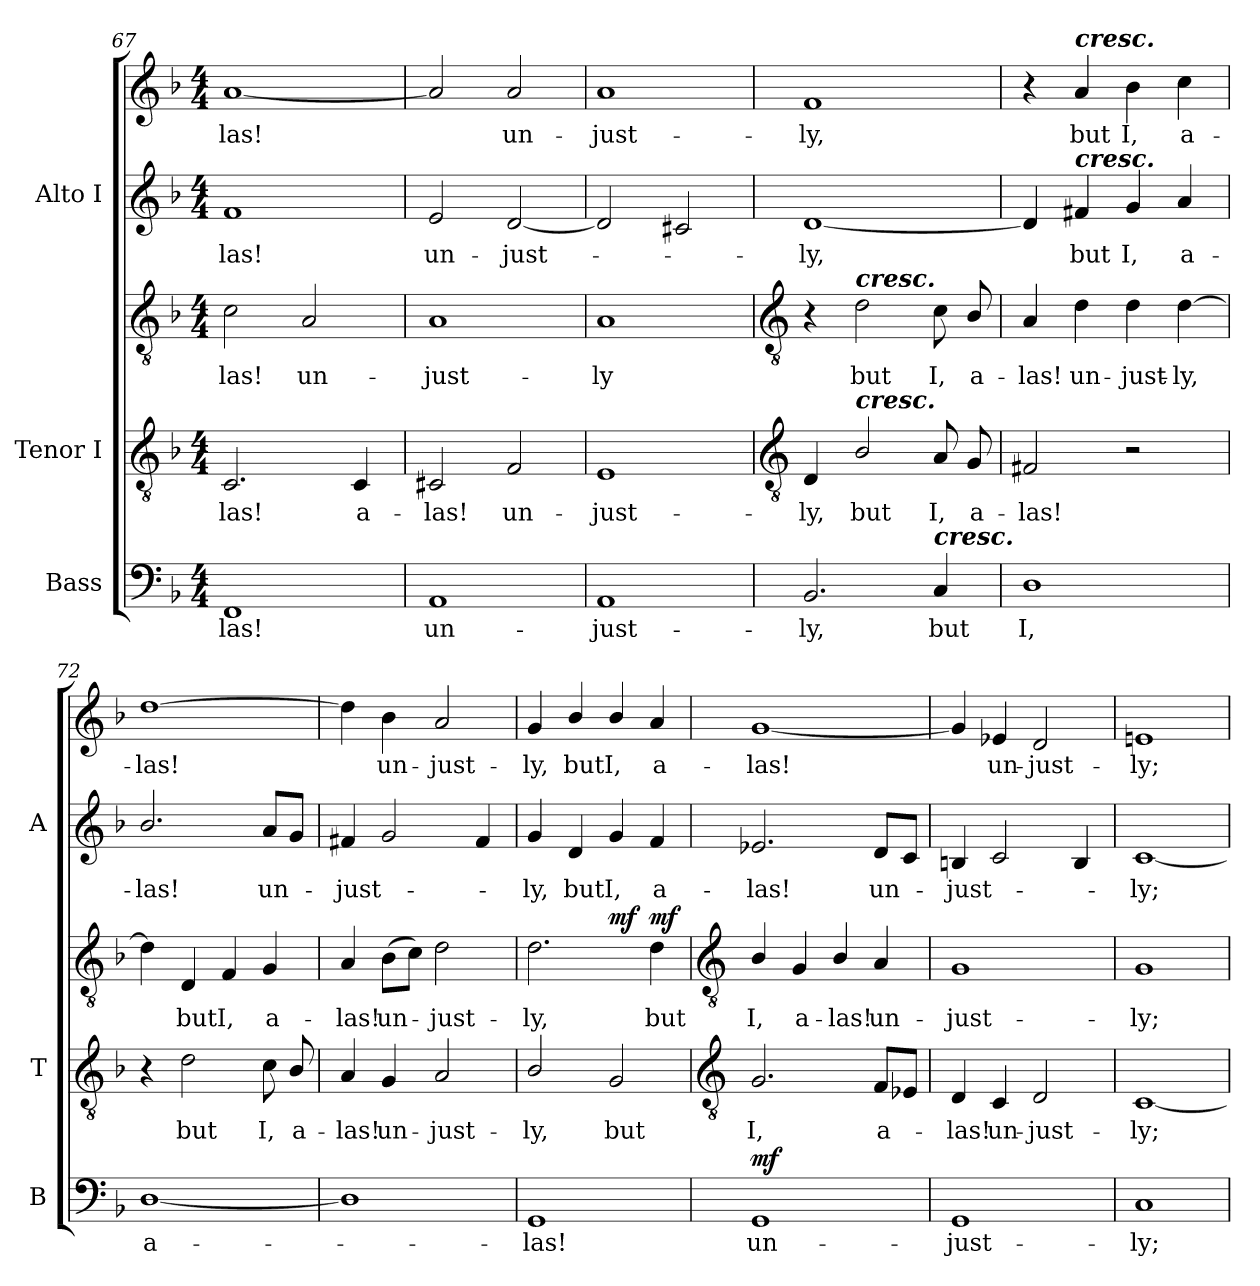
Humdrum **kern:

**kern	**text	**dynam	**kern	**text	**kern	**text	**dynam	**kern	**text	**kern	**text	**dynam
*part3	*part3	*part3	*part2	*part2	*part2	*part2	*part2	*part1	*part1	*part1	*part1	*part1
*staff5	*staff5	*staff5	*staff4	*staff4	*staff3	*staff3	*staff3/4	*staff2	*staff2	*staff1	*staff1	*staff1/2
*I"Bass	*	*	*I"Tenor I	*	*	*	*	*I"Alto I	*	*	*	*
*I'B	*	*	*I'T	*	*	*	*	*I'A	*	*	*	*
*clefF4	*	*	*clefGv2	*	*clefGv2	*	*	*clefG2	*	*clefG2	*	*
*k[b-]	*	*	*k[b-]	*	*k[b-]	*	*	*k[b-]	*	*k[b-]	*	*
*F:	*	*	*F:	*	*F:	*	*	*F:	*	*F:	*	*
*M4/4	*	*	*M4/4	*	*M4/4	*	*	*M4/4	*	*M4/4	*	*
=67	=67	=67	=67	=67	=67	=67	=67	=67	=67	=67	=67	=67
!	!LO:LY:b	!	!	!LO:LY:b	!	!LO:LY:b	!	!	!LO:LY:b	!	!LO:LY:b	!
1FF	-las!	.	2.C	-las!	2c	-las!	.	1f	las!	[1a	-las!	.
!	!	!	!	!	!	!LO:LY:b	!	!	!	!	!	!
.	.	.	.	.	2A	un-	.	.	.	.	.	.
!	!	!	!	!LO:LY:b	!	!	!	!	!	!	!	!
.	.	.	4C	a-	.	.	.	.	.	.	.	.
=68	=68	=68	=68	=68	=68	=68	=68	=68	=68	=68	=68	=68
!	!LO:LY:b	!	!	!LO:LY:b	!	!LO:LY:b	!	!	!LO:LY:b	!	!	!
1AA	un-	.	2C#X	-las!	1A	-just-	.	2e	-un-	2a]	.	.
!	!	!	!	!LO:LY:b	!	!	!	!	!LO:LY:b	!	!LO:LY:b	!
.	.	.	2F/	un-	.	.	.	[2d	-just-	2a	un-	.
=69	=69	=69	=69	=69	=69	=69	=69	=69	=69	=69	=69	=69
!	!LO:LY:b	!	!	!LO:LY:b	!	!LO:LY:b	!	!	!	!	!LO:LY:b	!
1AA	-just-	.	1E	just-	1A	-ly	.	2d]	.	1a	just-	.
.	.	.	.	.	.	.	.	2c#X	.	.	.	.
!!LO:LB:g=z
=70	=70	=70	=70	=70	=70	=70	=70	=70	=70	=70	=70	=70
*	*	*	*clefGv2	*	*clefGv2	*	*	*	*	*	*	*
!	!LO:LY:b	!	!	!LO:LY:b	!	!	!	!	!LO:LY:b	!	!LO:LY:b	!
2.BB-	-ly,	.	4D	-ly,	4r	.	.	[1d	ly,	1f	-ly,	.
!	!	!	!	!	!LO:TX:a:Bi:t=cresc.	!	!	!	!	!	!	!
!	!	!	!LO:TX:a:Bi:t=cresc.	!	!	!	!	!	!	!	!	!
!	!	!	!	!LO:LY:b	!	!LO:LY:b	!	!	!	!	!	!
.	.	.	2B-/	but	2d	-but	.	.	.	.	.	.
!LO:TX:a:Bi:t=cresc.	!	!	!	!	!	!	!	!	!	!	!	!
!	!LO:LY:b	!	!	!LO:LY:b	!	!LO:LY:b	!	!	!	!	!	!
4C	but	.	8A	I,	8c	I,	.	.	.	.	.	.
!	!	!	!	!LO:LY:b	!	!LO:LY:b	!	!	!	!	!	!
.	.	.	8G	a-	8B-/	a-	.	.	.	.	.	.
=71	=71	=71	=71	=71	=71	=71	=71	=71	=71	=71	=71	=71
!	!LO:LY:b	!	!	!LO:LY:b	!	!LO:LY:b	!	!	!	!	!	!
1D	I,	.	2F#X	las!	4A	-las!	.	4d]	.	4r	.	.
!	!	!	!	!	!	!	!	!	!	!LO:TX:a:Bi:t=cresc.	!	!
!	!	!	!	!	!	!	!	!LO:TX:a:Bi:t=cresc.	!	!	!	!
!	!	!	!	!	!	!LO:LY:b	!	!	!LO:LY:b	!	!LO:LY:b	!
.	.	.	.	.	4d	un-	.	4f#X	-but	4a	but	.
!	!	!	!	!	!	!LO:LY:b	!	!	!LO:LY:b	!	!LO:LY:b	!
.	.	.	2r	.	4d	-just-	.	4g	I,	4b-	I,	.
!	!	!	!	!	!	!LO:LY:b	!	!	!LO:LY:b	!	!LO:LY:b	!
.	.	.	.	.	[4d	-ly,	.	4a	a-	4cc	a-	.
=72	=72	=72	=72	=72	=72	=72	=72	=72	=72	=72	=72	=72
!	!LO:LY:b	!	!	!	!	!	!	!	!LO:LY:b	!	!LO:LY:b	!
[1D/	a-	.	4r	.	4d]	.	.	2.b-/	las!	[1dd	-las!	.
!	!	!	!	!LO:LY:b	!	!LO:LY:b	!	!	!	!	!	!
.	.	.	2d	-but	4D	but	.	.	.	.	.	.
!	!	!	!	!	!	!LO:LY:b	!	!	!	!	!	!
.	.	.	.	.	4F	I,	.	.	.	.	.	.
!	!	!	!	!LO:LY:b	!	!LO:LY:b	!	!	!LO:LY:b	!	!	!
.	.	.	8c	I,	4G	a-	.	8aL	un-	.	.	.
!	!	!	!	!LO:LY:b	!	!	!	!	!	!	!	!
.	.	.	8B-/	a-	.	.	.	8gJ	.	.	.	.
=73	=73	=73	=73	=73	=73	=73	=73	=73	=73	=73	=73	=73
!	!	!	!	!LO:LY:b	!	!LO:LY:b	!	!	!LO:LY:b	!	!	!
1D]	.	.	4A	-las!	4A	-las!	.	4f#X	-just-	4dd]	.	.
!	!	!	!	!LO:LY:b	!	!LO:LY:b	!	!	!	!	!LO:LY:b	!
.	.	.	4G	un-	(>8B-L	un-	.	2g/	.	4b-	un-	.
.	.	.	.	.	8cJ)	.	.	.	.	.	.	.
!	!	!	!	!LO:LY:b	!	!LO:LY:b	!	!	!	!	!LO:LY:b	!
.	.	.	2A	-just-	2d	just-	.	.	.	2a	-just-	.
.	.	.	.	.	.	.	.	4f#	.	.	.	.
=74	=74	=74	=74	=74	=74	=74	=74	=74	=74	=74	=74	=74
!	!LO:LY:b	!	!	!LO:LY:b	!	!LO:LY:b	!	!	!LO:LY:b	!	!LO:LY:b	!
1GG	las!	.	2B-/	ly,	2.d	-ly,	.	4g/	-ly,	4g	ly,	.
!	!	!	!	!	!	!	!	!	!LO:LY:b	!	!LO:LY:b	!LO:DY:b=2
!	!	!	!	!	!	!	!	!	!	!	!	!LO:DY:n=1:b
.	.	.	.	.	.	.	.	4d	but	4b-/	but	mf mf
!	!	!	!	!LO:LY:b	!	!	!LO:DY:b=2	!	!LO:LY:b	!	!LO:LY:b	!
.	.	.	2G	but	.	.	mf	4g/	I,	4b-/	I,	.
!	!	!	!	!	!	!LO:LY:b	!LO:DY:b	!	!LO:LY:b	!	!LO:LY:b	!
.	.	.	.	.	4d	but	mf	4f/	a-	4a	a-	.
!!LO:LB:g=z
=75	=75	=75	=75	=75	=75	=75	=75	=75	=75	=75	=75	=75
*	*	*	*clefGv2	*	*clefGv2	*	*	*	*	*	*	*
!	!LO:LY:b	!LO:DY:b	!	!LO:LY:b	!	!LO:LY:b	!	!	!LO:LY:b	!	!LO:LY:b	!
1GG	un-	mf	2.G	-I,	4B-/	I,	.	2.e-X	las!	[1g/	-las!	.
!	!	!	!	!	!	!LO:LY:b	!	!	!	!	!	!
.	.	.	.	.	4G	a-	.	.	.	.	.	.
!	!	!	!	!	!	!LO:LY:b	!	!	!	!	!	!
.	.	.	.	.	4B-/	-las!	.	.	.	.	.	.
!	!	!	!	!LO:LY:b	!	!LO:LY:b	!	!	!LO:LY:b	!	!	!
.	.	.	8FL	a-	4A/	un-	.	8dL	un-	.	.	.
.	.	.	8E-XJ	.	.	.	.	8cJ	.	.	.	.
=76	=76	=76	=76	=76	=76	=76	=76	=76	=76	=76	=76	=76
!	!LO:LY:b	!	!	!LO:LY:b	!	!LO:LY:b	!	!	!LO:LY:b	!	!	!
1GG	-just-	.	4D	-las!	1G	just-	.	4Bn	-just-	4g/]	.	.
!	!	!	!	!LO:LY:b	!	!	!	!	!	!	!LO:LY:b	!
.	.	.	4C	un-	.	.	.	2c	.	4e-X	un-	.
!	!	!	!	!LO:LY:b	!	!	!	!	!	!	!LO:LY:b	!
.	.	.	2D	-just-	.	.	.	.	.	2d	-just-	.
.	.	.	.	.	.	.	.	4B	.	.	.	.
=77	=77	=77	=77	=77	=77	=77	=77	=77	=77	=77	=77	=77
!	!LO:LY:b	!	!	!LO:LY:b	!	!LO:LY:b	!	!	!LO:LY:b	!	!LO:LY:b	!
1C	-ly;	.	[1C	ly;	1G	-ly;	.	[1c	ly;	1en	ly;	.
=	=	=	=	=	=	=	=	=	=	=	=	=
*-	*-	*-	*-	*-	*-	*-	*-	*-	*-	*-	*-	*-
